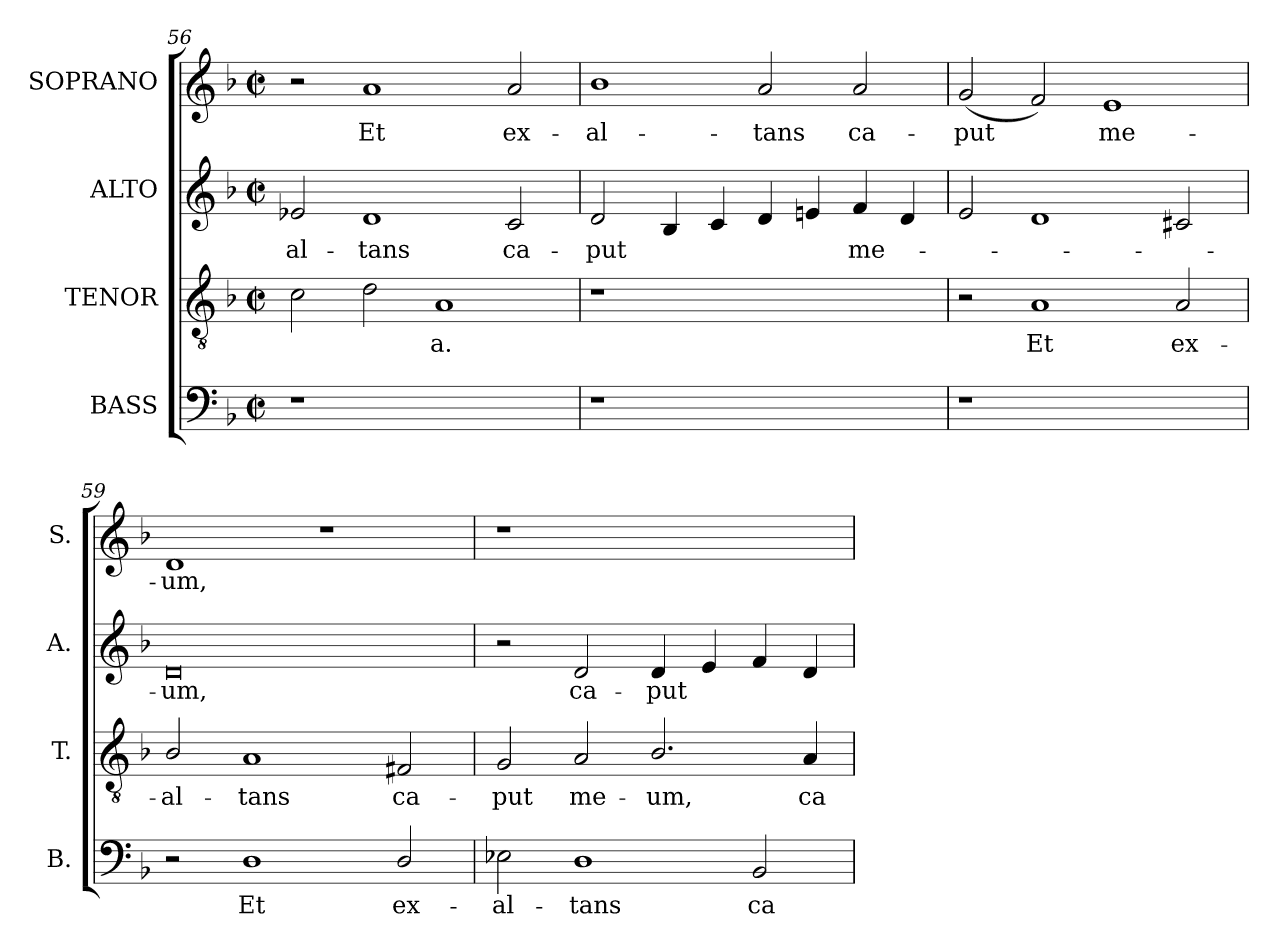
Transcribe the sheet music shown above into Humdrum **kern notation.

**kern	**text	**kern	**text	**kern	**text	**kern	**text
*part4	*part4	*part3	*part3	*part2	*part2	*part1	*part1
*staff4	*staff4	*staff3	*staff3	*staff2	*staff2	*staff1	*staff1
*I"BASS	*	*I"TENOR	*	*I"ALTO	*	*I"SOPRANO	*
*I'B.	*	*I'T.	*	*I'A.	*	*I'S.	*
*clefF4	*	*clefGv2	*	*clefG2	*	*clefG2	*
*	*	*ITrd7c12	*	*	*	*	*
*k[b-]	*	*k[b-]	*	*k[b-]	*	*k[b-]	*
*F:	*	*F:	*	*F:	*	*F:	*
*M2/2	*	*M2/2	*	*M2/2	*	*M2/2	*
*met(c|)	*	*met(c|)	*	*met(c|)	*	*met(c|)	*
=56	=56	=56	=56	=56	=56	=56	=56
!LO:N:vis=1	!	!	!	!	!	!	!
!	!	!	!	!	!LO:LY:b:color=#000000	!	!
1r	.	2Ci\	.	2e-Xi/	-al-	2r	.
!	!	!	!	!	!LO:LY:b:color=#000000	!	!
!	!	!	!	!	!	!	!LO:LY:b:color=#000000
.	.	2Di\	.	1di	-tans	1ai	Et
!	!	!	!LO:LY:b:color=#000000	!	!	!	!
1ryy	.	1AAi	-a.	.	.	.	.
!	!	!	!	!	!LO:LY:b:color=#000000	!	!
!	!	!	!	!	!	!	!LO:LY:b:color=#000000
.	.	.	.	2ci/	ca-	2ai/	ex-
=57	=57	=57	=57	=57	=57	=57	=57
!LO:N:vis=1	!	!LO:N:vis=1	!	!	!	!	!
!	!	!	!	!	!LO:LY:b:color=#000000	!	!
!	!	!	!	!	!	!	!LO:LY:b:color=#000000
1r	.	1r	.	2di/	-put	1b-i	-al-
.	.	.	.	4B-i/	.	.	.
.	.	.	.	4ci/	.	.	.
!	!	!	!	!	!	!	!LO:LY:b:color=#000000
1ryy	.	1ryy	.	4di/	.	2ai/	-tans
.	.	.	.	4eni/	.	.	.
!	!	!	!	!	!LO:LY:b:color=#000000	!	!
!	!	!	!	!	!	!	!LO:LY:b:color=#000000
.	.	.	.	4fi/	me-	2ai/	ca-
.	.	.	.	4di/	.	.	.
=58	=58	=58	=58	=58	=58	=58	=58
!LO:N:vis=1	!	!	!	!	!	!	!
!	!	!	!	!	!	!	!LO:LY:b:color=#000000
1r	.	2r	.	2ei/	.	(2gi/	-put
!	!	!	!LO:LY:b:color=#000000	!	!	!	!
.	.	1AAi	Et	1di	.	2fi/)	.
!	!	!	!	!	!	!	!LO:LY:b:color=#000000
1ryy	.	.	.	.	.	1ei	me-
!	!	!	!LO:LY:b:color=#000000	!	!	!	!
.	.	2AAi/	ex-	2c#Xi/	.	.	.
=59	=59	=59	=59	=59	=59	=59	=59
!	!	!	!LO:LY:b:color=#000000	!	!	!	!
!	!	!	!	!	!LO:LY:b:color=#000000	!	!
!	!	!	!	!	!	!	!LO:LY:b:color=#000000
2r	.	2BB-i/	-al-	0di	-um,	1di	-um,
!	!LO:LY:b:color=#000000	!	!	!	!	!	!
!	!	!	!LO:LY:b:color=#000000	!	!	!	!
1Di	Et	1AAi	-tans	.	.	.	.
.	.	.	.	.	.	1r	.
!	!LO:LY:b:color=#000000	!	!	!	!	!	!
!	!	!	!LO:LY:b:color=#000000	!	!	!	!
2Di/	ex-	2FF#Xi/	ca-	.	.	.	.
!!LO:PB:g=z
=60	=60	=60	=60	=60	=60	=60	=60
!	!LO:LY:b:color=#000000	!	!	!	!	!	!
!	!	!	!LO:LY:b:color=#000000	!	!	!LO:N:vis=1	!
2E-Xi\	-al-	2GGi/	-put	2r	.	1r	.
!	!LO:LY:b:color=#000000	!	!	!	!	!	!
!	!	!	!LO:LY:b:color=#000000	!	!	!	!
!	!	!	!	!	!LO:LY:b:color=#000000	!	!
1Di	-tans	2AAi/	me-	2di/	ca-	.	.
!	!	!	!LO:LY:b:color=#000000	!	!	!	!
!	!	!	!	!	!LO:LY:b:color=#000000	!	!
.	.	2.BB-i/	-um,	4di/	-put	1ryy	.
.	.	.	.	4ei/	.	.	.
!	!LO:LY:b:color=#000000	!	!	!	!	!	!
2BB-i/	ca-	.	.	4fi/	.	.	.
!	!	!	!LO:LY:b:color=#000000	!	!	!	!
.	.	4AAi/	ca-	4di/	.	.	.
=	=	=	=	=	=	=	=
*-	*-	*-	*-	*-	*-	*-	*-
